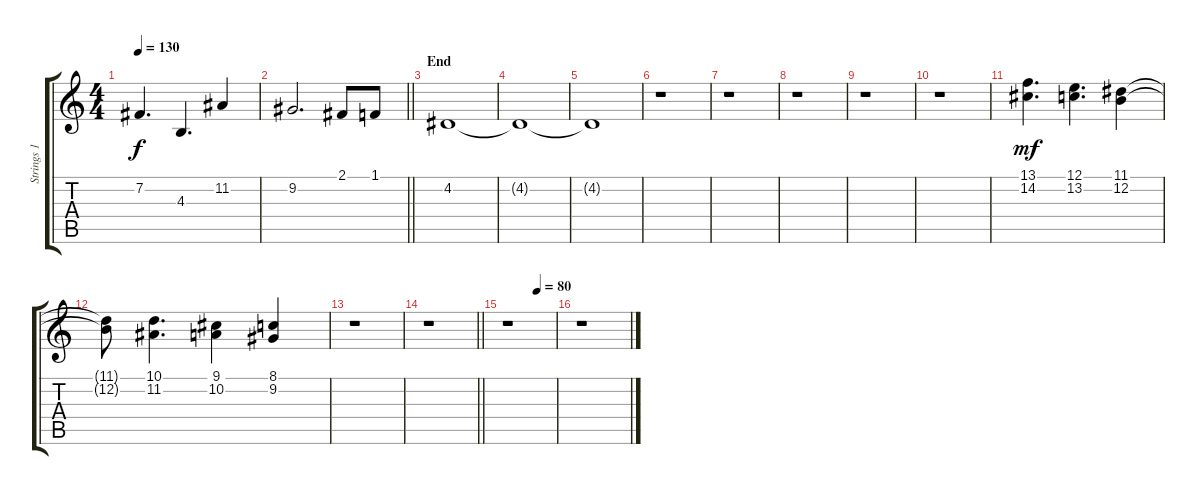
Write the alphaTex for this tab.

\track ("Strings 1" "Strings 1") {instrument synthstrings1}
\staff {score tabs}
\tuning (E4 B3 G3 D3 A2 E2) {hide}
\ts (4 4)
\tempo 130
\clef g2
\ks c
7.2.4{d dy f} 4.3.4{d} 11.2.4 |
\barLineRight lightlight
9.2.2{d} 2.1.8 1.1.8 |
\section ("" "End")
4.2.1 |
4.2{t}.1{volume 0} |
4.2{t}.1 |
r.1 |
r.1 |
r.1 |
r.1 |
r.1{volume 13} |
(13.1 14.2).4{d dy mf} (12.1 13.2).4{d} (11.1 12.2).4 |
(11.1{t} 12.2{t}).8 (10.1 11.2).4{d} (9.1 10.2).4 (8.1 9.2).4 |
r.1 |
\barLineRight lightlight
r.1 |
\tempo (80 0.625)
r.1 |
r.1
